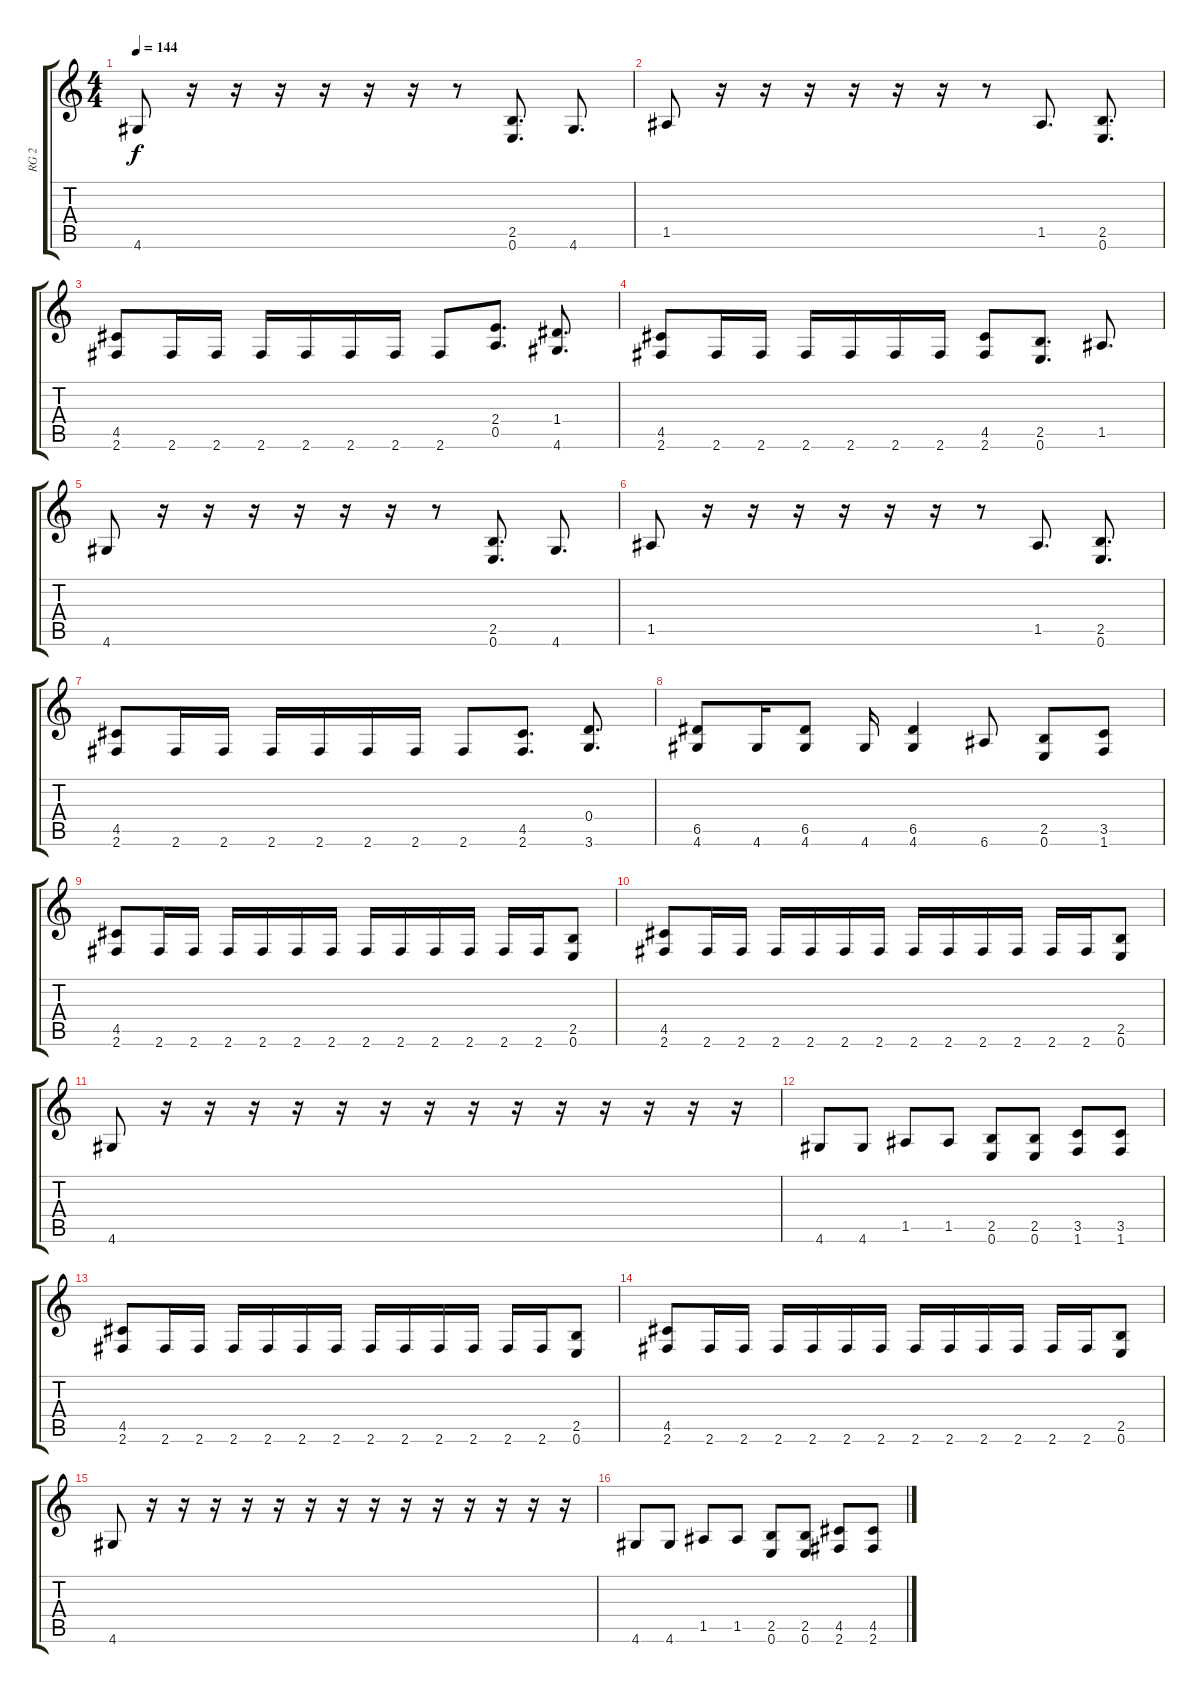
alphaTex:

\track ("RG 2" "RG 2") {instrument distortionguitar}
\staff {score tabs}
\tuning (E4 B3 G3 D3 A2 E2) {hide}
\ts (4 4)
\tempo 144
\clef g2
\ks c
4.6.8{dy f} r.16 r.16 r.16 r.16 r.16 r.16 r.8 (2.5 0.6).8{d} 4.6.8{d} |
1.5.8 r.16 r.16 r.16 r.16 r.16 r.16 r.8 1.5.8{d} (2.5 0.6).8{d} |
(4.5 2.6).8 2.6.16 2.6.16 2.6.16 2.6.16 2.6.16 2.6.16 2.6.8 (2.4 0.5).8{d} (1.4 4.6).8{d} |
(4.5 2.6).8 2.6.16 2.6.16 2.6.16 2.6.16 2.6.16 2.6.16 (4.5 2.6).8 (2.5 0.6).8{d} 1.5.8{d} |
4.6.8 r.16 r.16 r.16 r.16 r.16 r.16 r.8 (2.5 0.6).8{d} 4.6.8{d} |
1.5.8 r.16 r.16 r.16 r.16 r.16 r.16 r.8 1.5.8{d} (2.5 0.6).8{d} |
(4.5 2.6).8 2.6.16 2.6.16 2.6.16 2.6.16 2.6.16 2.6.16 2.6.8 (4.5 2.6).8{d} (0.4 3.6).8{d} |
(6.5 4.6).8 4.6.16 (6.5 4.6).8 4.6.16 (6.5 4.6).4 6.6.8 (2.5 0.6).8 (3.5 1.6).8 |
(4.5 2.6).8 2.6.16 2.6.16 2.6.16 2.6.16 2.6.16 2.6.16 2.6.16 2.6.16 2.6.16 2.6.16 2.6.16 2.6.16 (2.5 0.6).8 |
(4.5 2.6).8 2.6.16 2.6.16 2.6.16 2.6.16 2.6.16 2.6.16 2.6.16 2.6.16 2.6.16 2.6.16 2.6.16 2.6.16 (2.5 0.6).8 |
4.6.8 r.16 r.16 r.16 r.16 r.16 r.16 r.16 r.16 r.16 r.16 r.16 r.16 r.16 r.16 |
4.6.8 4.6.8 1.5.8 1.5.8 (2.5 0.6).8 (2.5 0.6).8 (3.5 1.6).8 (3.5 1.6).8 |
(4.5 2.6).8 2.6.16 2.6.16 2.6.16 2.6.16 2.6.16 2.6.16 2.6.16 2.6.16 2.6.16 2.6.16 2.6.16 2.6.16 (2.5 0.6).8 |
(4.5 2.6).8 2.6.16 2.6.16 2.6.16 2.6.16 2.6.16 2.6.16 2.6.16 2.6.16 2.6.16 2.6.16 2.6.16 2.6.16 (2.5 0.6).8 |
4.6.8 r.16 r.16 r.16 r.16 r.16 r.16 r.16 r.16 r.16 r.16 r.16 r.16 r.16 r.16 |
4.6.8 4.6.8 1.5.8 1.5.8 (2.5 0.6).8 (2.5 0.6).8 (4.5 2.6).8 (4.5 2.6).8
